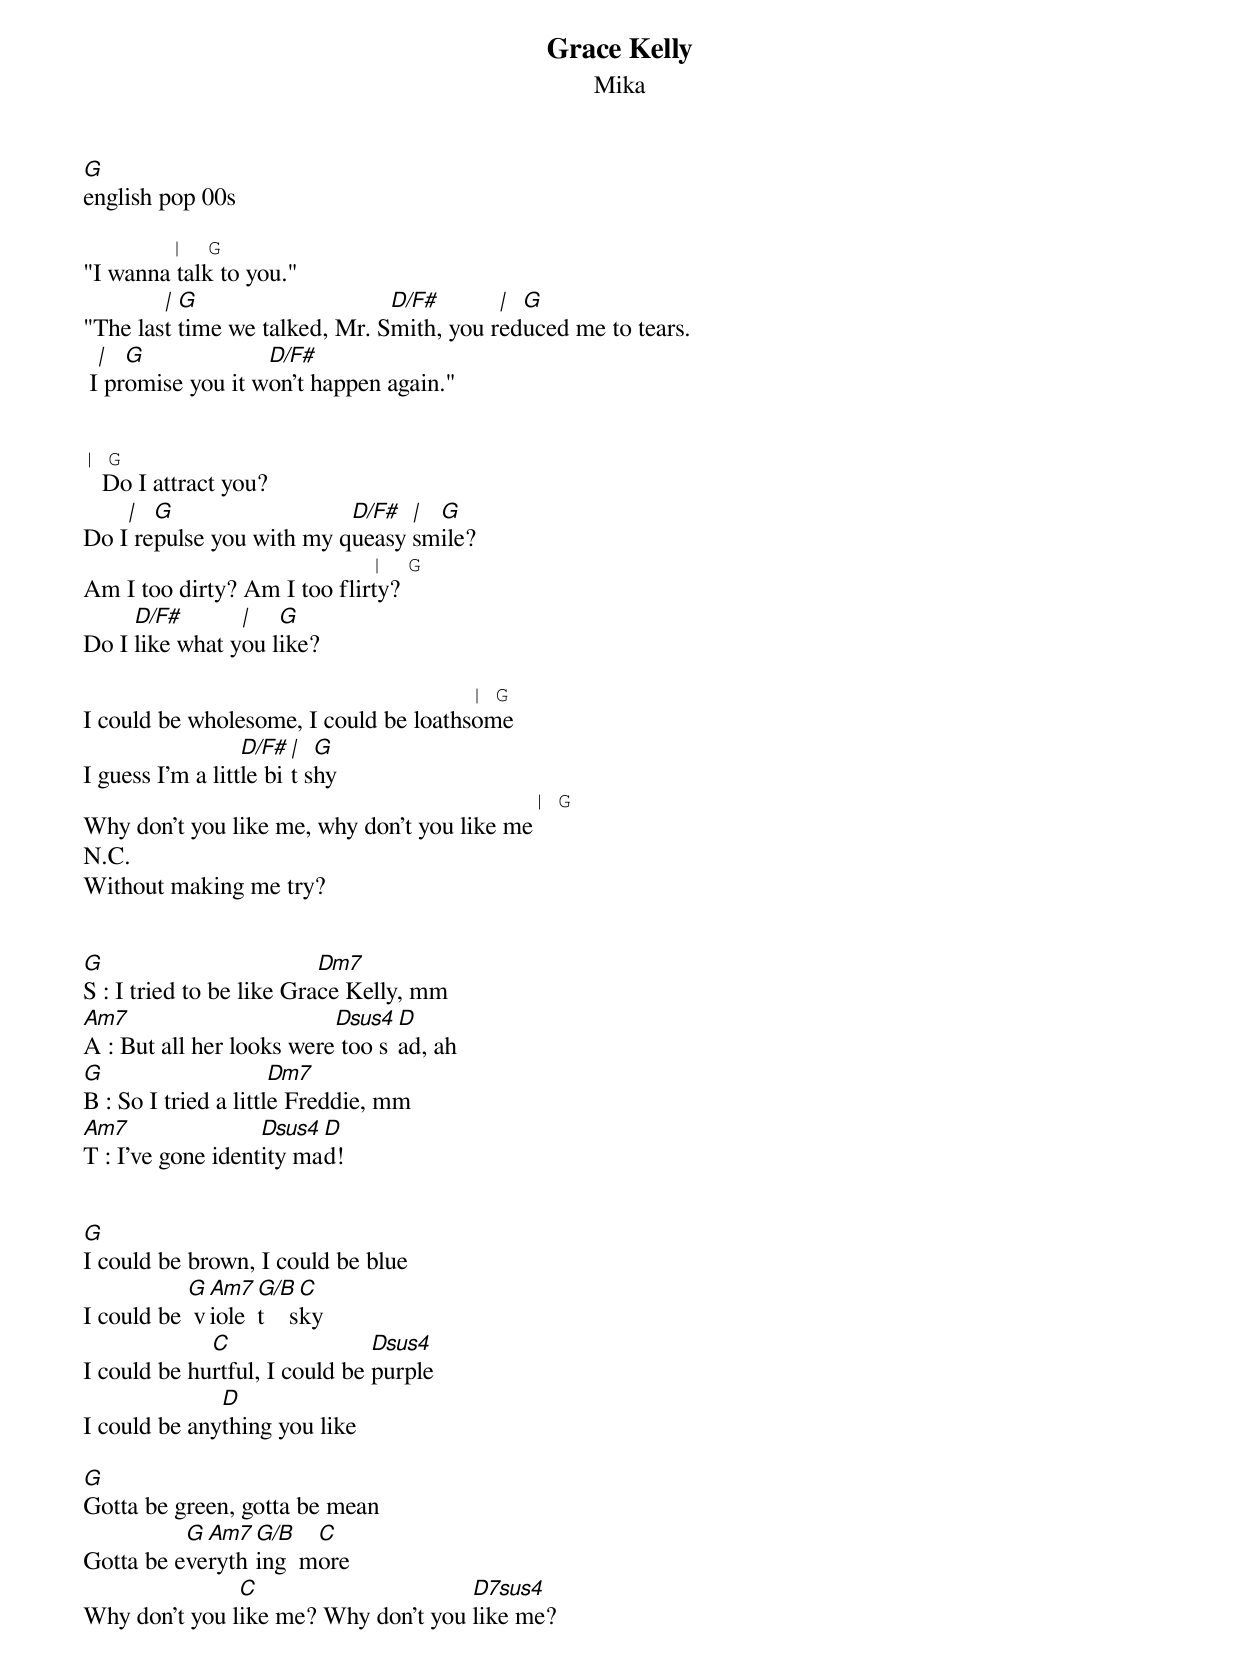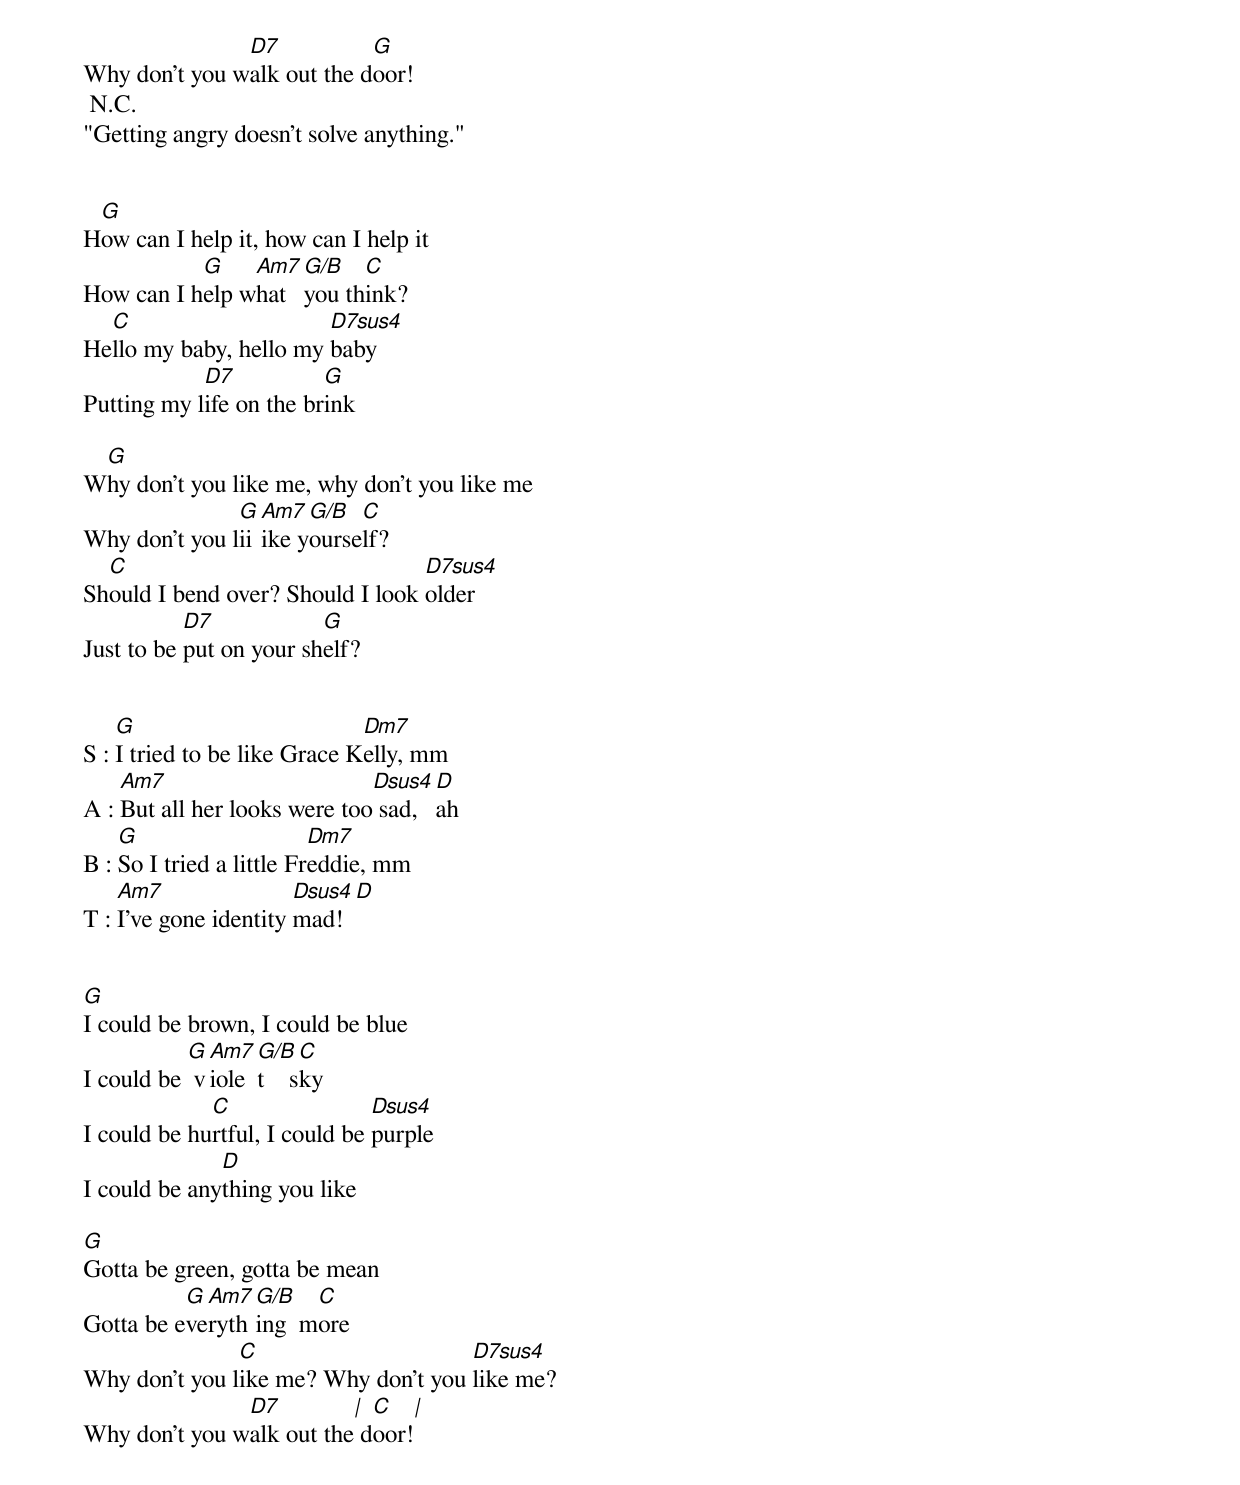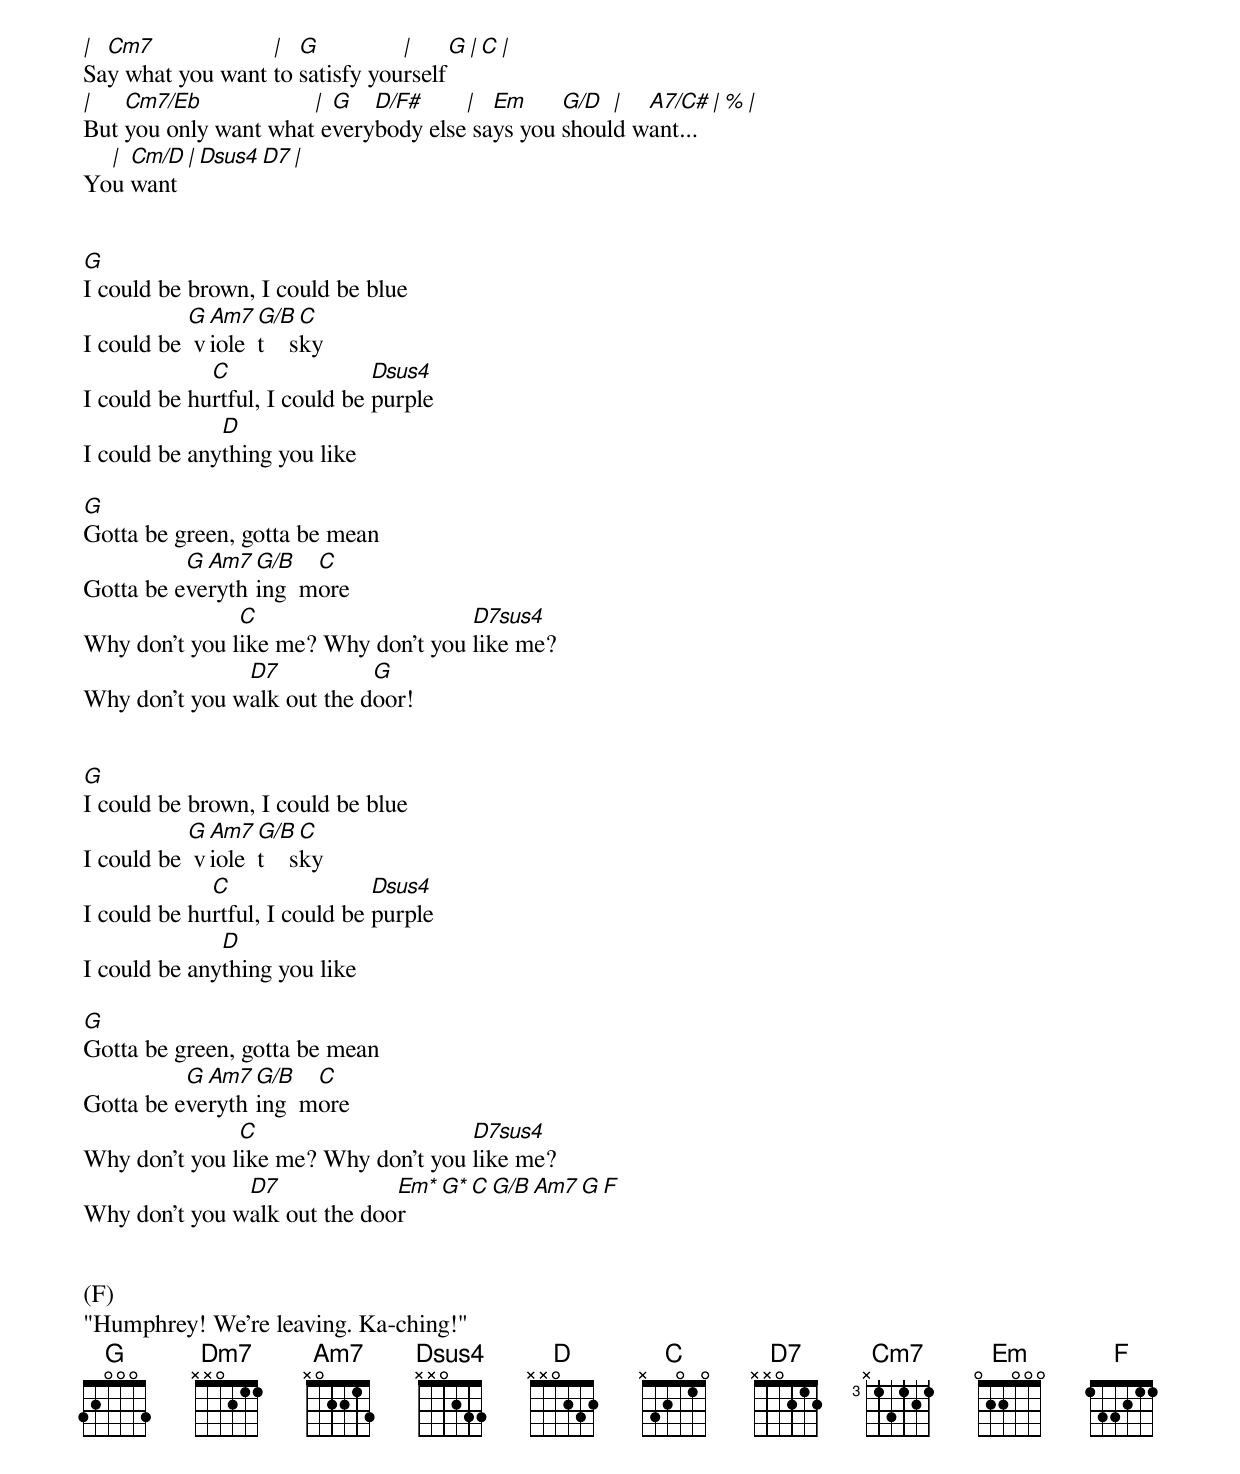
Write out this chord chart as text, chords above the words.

Grace Kelly
Mika
G
english pop 00s

       |  G
"I wanna talk to you."
        | G                    D/F#       | G
"The last time we talked, Mr. Smith, you reduced me to tears.
  |  G             D/F#
 I promise you it won't happen again."


| G
   Do I attract you?
    |  G                  D/F#  | G
Do I repulse you with my queasy smile?
                       |  G
Am I too dirty? Am I too flirty?
     D/F#       |   G
Do I like what you like?

                               | G
I could be wholesome, I could be loathsome
                  D/F# |  G
I guess I'm a little bit shy
                                    | G
Why don't you like me, why don't you like me
N.C.
Without making me try?


G                         Dm7
S : I tried to be like Grace Kelly, mm
Am7                       Dsus4 D
A : But all her looks were too sad, ah
G                     Dm7
B : So I tried a little Freddie, mm
Am7                Dsus4 D
T : I've gone identity mad!


G
I could be brown, I could be blue
           G Am7 G/B   C
I could be  violet    sky
             C                 Dsus4
I could be hurtful, I could be purple
              D
I could be anything you like

G
Gotta be green, gotta be mean
          G Am7 G/B   C
Gotta be everything  more
               C                     D7sus4
Why don't you like me? Why don't you like me?
               D7           G
Why don't you walk out the door!
 N.C.
"Getting angry doesn't solve anything."


 G
How can I help it, how can I help it
           G    Am7 G/B   C
How can I help what you think?
  C                     D7sus4
Hello my baby, hello my baby
            D7           G
Putting my life on the brink

 G
Why don't you like me, why don't you like me
               G Am7  G/B  C
Why don't you liiike yourself?
  C                               D7sus4
Should I bend over? Should I look older
           D7            G
Just to be put on your shelf?


    G                         Dm7
S : I tried to be like Grace Kelly, mm
    Am7                       Dsus4 D
A : But all her looks were too sad, ah
    G                     Dm7
B : So I tried a little Freddie, mm
    Am7                Dsus4 D
T : I've gone identity mad!


G
I could be brown, I could be blue
           G Am7 G/B   C
I could be  violet    sky
             C                 Dsus4
I could be hurtful, I could be purple
              D
I could be anything you like

G
Gotta be green, gotta be mean
          G Am7 G/B   C
Gotta be everything  more
               C                     D7sus4
Why don't you like me? Why don't you like me?
               D7         | C      |
Why don't you walk out the door!


| Cm7             |  G          |    G   | C     |
Say what you want to satisfy yourself
|   Cm7/Eb            | G   D/F#     |  Em     G/D  |  A7/C#  | %   |
But you only want what everybody else says you should want...
  | Cm/D     | Dsus4   D7  |
You want


G
I could be brown, I could be blue
           G Am7 G/B   C
I could be  violet    sky
             C                 Dsus4
I could be hurtful, I could be purple
              D
I could be anything you like

G
Gotta be green, gotta be mean
          G Am7 G/B   C
Gotta be everything  more
               C                     D7sus4
Why don't you like me? Why don't you like me?
               D7           G
Why don't you walk out the door!


G
I could be brown, I could be blue
           G Am7 G/B   C
I could be  violet    sky
             C                 Dsus4
I could be hurtful, I could be purple
              D
I could be anything you like

G
Gotta be green, gotta be mean
          G Am7 G/B   C
Gotta be everything  more
               C                     D7sus4
Why don't you like me? Why don't you like me?
               D7             Em*  G*  C  G/B  Am7  G  F
Why don't you walk out the door


(F)
"Humphrey! We're leaving. Ka-ching!"
